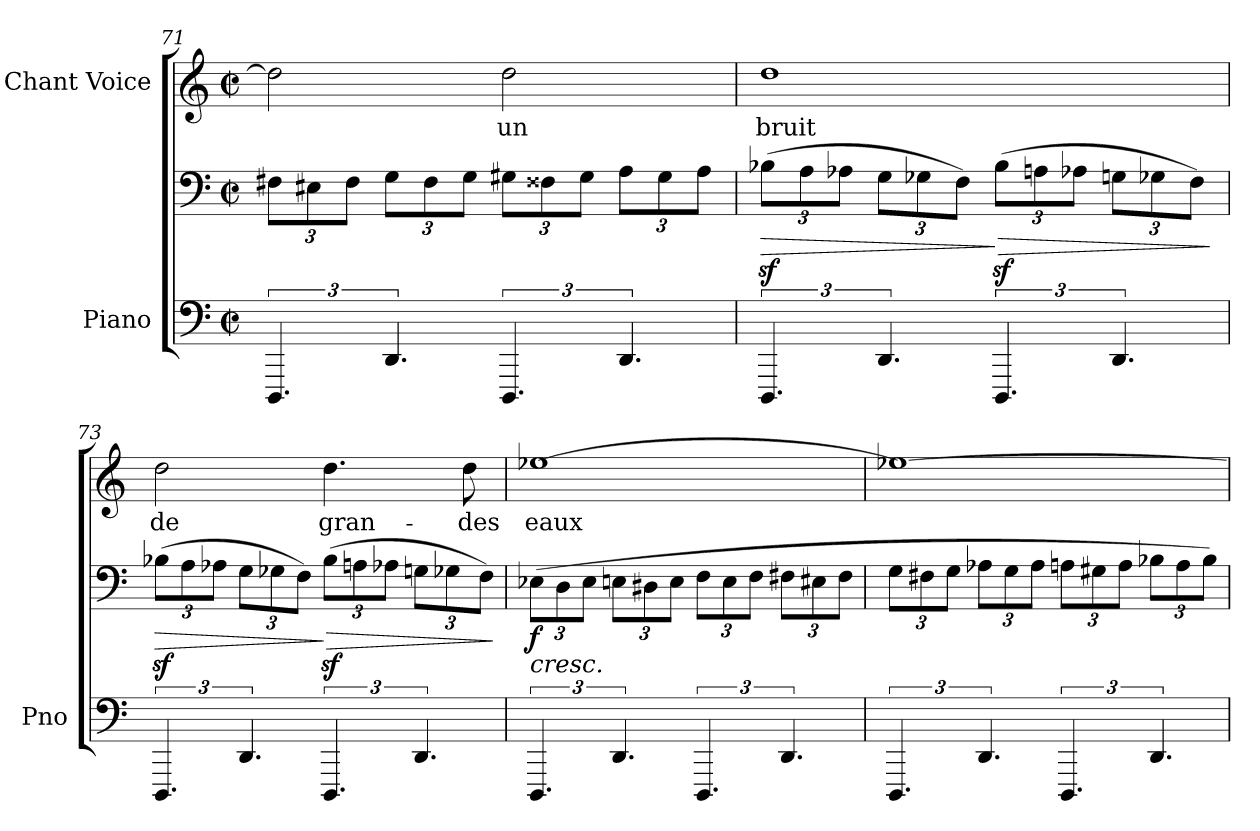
**kern	**kern	**dynam	**kern	**text
*part2	*part2	*part2	*part1	*part1
*staff3	*staff2	*staff2/3	*staff1	*staff1
*I"Piano	*	*	*I"Chant Voice	*
*I'Pno	*	*	*	*
*clefF4	*clefF4	*	*clefG2	*
*k[]	*k[]	*	*k[]	*
*M2/2	*M2/2	*	*M2/2	*
*met(c|)	*met(c|)	*	*met(c|)	*
*	*Xbrackettup	*	*	*
=71	=71	=71	=71	=71
6.DDD/	12F#X\L	.	2dd\]	.
.	12E#X\	.	.	.
.	12F#\J	.	.	.
6.DD/	12G\L	.	.	.
.	12F#\	.	.	.
.	12G\J	.	.	.
6.DDD/	12G#X\L	.	2dd\	un
.	12F##X\	.	.	.
.	12G#\J	.	.	.
6.DD/	12A\L	.	.	.
.	12G#\	.	.	.
.	12A\J	.	.	.
=72	=72	=72	=72	=72
!	!	!LO:HP:b	!	!
6.DDD/	(12B-Xz<\L	>	1dd	bruit
.	12A\	.	.	.
.	12A-X\J	.	.	.
6.DD/	12G\L	.	.	.
.	12G-X\	.	.	.
.	12F\J)	.	.	.
!	!	!LO:HP:n=1:b	!	!
6.DDD/	(12B-z<\L	] >	.	.
.	12An\	.	.	.
.	12A-X\J	.	.	.
6.DD/	12Gn\L	.	.	.
.	12G-X\	.	.	.
.	12F\J)	.	.	.
.	.	]	.	.
=73	=73	=73	=73	=73
!	!	!LO:HP:b	!	!
6.DDD/	(12B-Xz<\L	>	2dd\	de
.	12A\	.	.	.
.	12A-X\J	.	.	.
6.DD/	12G\L	.	.	.
.	12G-X\	.	.	.
.	12F\J)	.	.	.
!	!	!LO:HP:n=1:b	!	!
6.DDD/	(12B-z<\L	] >	4.dd\	gran-
.	12An\	.	.	.
.	12A-X\J	.	.	.
6.DD/	12Gn\L	.	.	.
.	12G-X\	.	.	.
.	.	.	8dd\	-des
.	12F\J)	.	.	.
.	.	]	.	.
=74	=74	=74	=74	=74
!	!LO:TX:b:i:t=cresc.	!	!	!
!	!	!LO:DY:b	!	!
6.DDD/	(12E-X\L	f	[1ee-X	eaux
.	12D\	.	.	.
.	12E-\J	.	.	.
6.DD/	12En\L	.	.	.
.	12D#X\	.	.	.
.	12E\J	.	.	.
6.DDD/	12F\L	.	.	.
.	12E\	.	.	.
.	12F\J	.	.	.
6.DD/	12F#X\L	.	.	.
.	12E#X\	.	.	.
.	12F#\J	.	.	.
=75	=75	=75	=75	=75
6.DDD/	12G\L	.	1ee-X_	.
.	12F#X\	.	.	.
.	12G\J	.	.	.
6.DD/	12A-X\L	.	.	.
.	12G\	.	.	.
.	12A-\J	.	.	.
6.DDD/	12An\L	.	.	.
.	12G#X\	.	.	.
.	12A\J	.	.	.
6.DD/	12B-X\L	.	.	.
.	12A\	.	.	.
.	12B-\J)	.	.	.
=	=	=	=	=
*-	*-	*-	*-	*-
